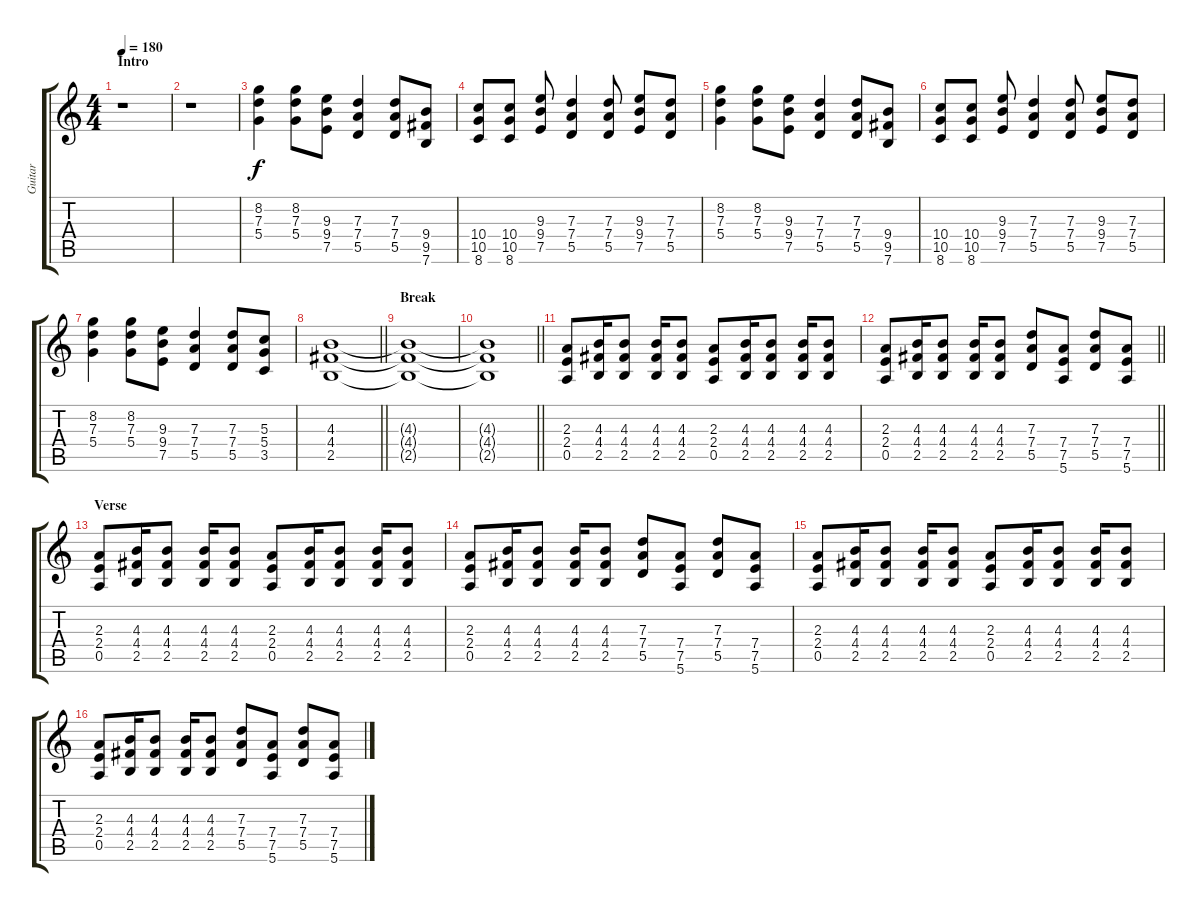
\track ("Guitar" "Guitar") {instrument distortionguitar}
\staff {score tabs}
\tuning (E4 B3 G3 D3 A2 E2) {hide}
\ts (4 4)
\section ("" "Intro")
\tempo 180
\clef g2
\ks c
r.1{dy f instrument distortionguitar} |
r.1 |
(8.2 7.3 5.4).4 (8.2 7.3 5.4).8 (9.3 9.4 7.5).8 (7.3 7.4 5.5).4 (7.3 7.4 5.5).8 (9.4 9.5 7.6).8 |
(10.4 10.5 8.6).8 (10.4 10.5 8.6).8 (9.3 9.4 7.5).8 (7.3 7.4 5.5).4 (7.3 7.4 5.5).8 (9.3 9.4 7.5).8 (7.3 7.4 5.5).8 |
(8.2 7.3 5.4).4 (8.2 7.3 5.4).8 (9.3 9.4 7.5).8 (7.3 7.4 5.5).4 (7.3 7.4 5.5).8 (9.4 9.5 7.6).8 |
(10.4 10.5 8.6).8 (10.4 10.5 8.6).8 (9.3 9.4 7.5).8 (7.3 7.4 5.5).4 (7.3 7.4 5.5).8 (9.3 9.4 7.5).8 (7.3 7.4 5.5).8 |
(8.2 7.3 5.4).4 (8.2 7.3 5.4).8 (9.3 9.4 7.5).8 (7.3 7.4 5.5).4 (7.3 7.4 5.5).8 (5.3 5.4 3.5).8 |
\barLineRight lightlight
(4.3 4.4 2.5).1{volume 0} |
\section ("" "Break")
(4.3{t} 4.4{t} 2.5{t}).1 |
\barLineRight lightlight
(4.3{t} 4.4{t} 2.5{t}).1 |
\section ("" "")
(2.3 2.4 0.5).8{volume 16} (4.3 4.4 2.5).16 (4.3 4.4 2.5).8 (4.3 4.4 2.5).16 (4.3 4.4 2.5).8 (2.3 2.4 0.5).8 (4.3 4.4 2.5).16 (4.3 4.4 2.5).8 (4.3 4.4 2.5).16 (4.3 4.4 2.5).8 |
\barLineRight lightlight
(2.3 2.4 0.5).8 (4.3 4.4 2.5).16 (4.3 4.4 2.5).8 (4.3 4.4 2.5).16 (4.3 4.4 2.5).8 (7.3 7.4 5.5).8 (7.4 7.5 5.6).8 (7.3 7.4 5.5).8 (7.4 7.5 5.6).8 |
\section ("" "Verse")
(2.3 2.4 0.5).8 (4.3 4.4 2.5).16 (4.3 4.4 2.5).8 (4.3 4.4 2.5).16 (4.3 4.4 2.5).8 (2.3 2.4 0.5).8 (4.3 4.4 2.5).16 (4.3 4.4 2.5).8 (4.3 4.4 2.5).16 (4.3 4.4 2.5).8 |
(2.3 2.4 0.5).8 (4.3 4.4 2.5).16 (4.3 4.4 2.5).8 (4.3 4.4 2.5).16 (4.3 4.4 2.5).8 (7.3 7.4 5.5).8 (7.4 7.5 5.6).8 (7.3 7.4 5.5).8 (7.4 7.5 5.6).8 |
(2.3 2.4 0.5).8 (4.3 4.4 2.5).16 (4.3 4.4 2.5).8 (4.3 4.4 2.5).16 (4.3 4.4 2.5).8 (2.3 2.4 0.5).8 (4.3 4.4 2.5).16 (4.3 4.4 2.5).8 (4.3 4.4 2.5).16 (4.3 4.4 2.5).8 |
(2.3 2.4 0.5).8 (4.3 4.4 2.5).16 (4.3 4.4 2.5).8 (4.3 4.4 2.5).16 (4.3 4.4 2.5).8 (7.3 7.4 5.5).8 (7.4 7.5 5.6).8 (7.3 7.4 5.5).8 (7.4 7.5 5.6).8
